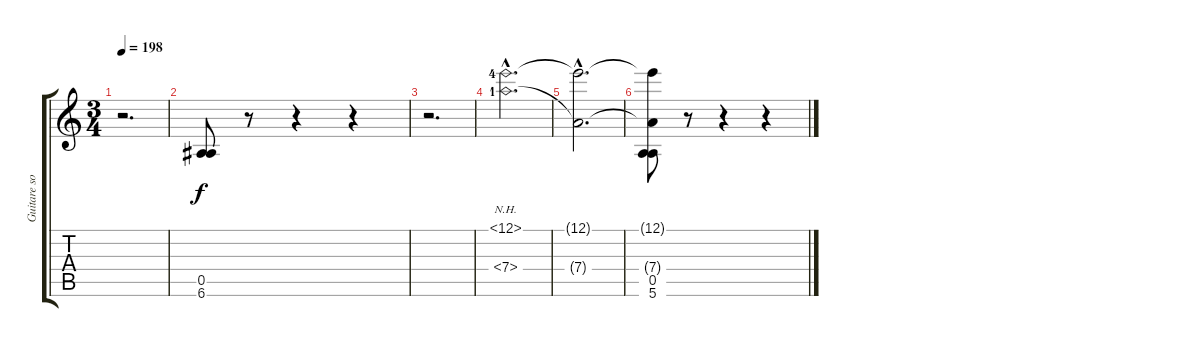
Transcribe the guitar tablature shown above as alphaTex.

\track ("Guitare solo" "Guitare so") {instrument acousticguitarnylon}
\staff {score tabs}
\tuning (E4 B3 G3 D3 A2 E2) {hide}
\ts (3 4)
\tempo 198
\clef g2
\ks c
r.2{d dy f} |
(0.5 6.6).8 r.8 r.4 r.4 |
r.2{d} |
(12.1{nh hac lf 5} 7.4{nh hac lf 2}).2{d} |
(12.1{hac t} 7.4{hac t}).2{d} |
(12.1{t} 7.4{t} 0.5 5.6).8 r.8 r.4 r.4
